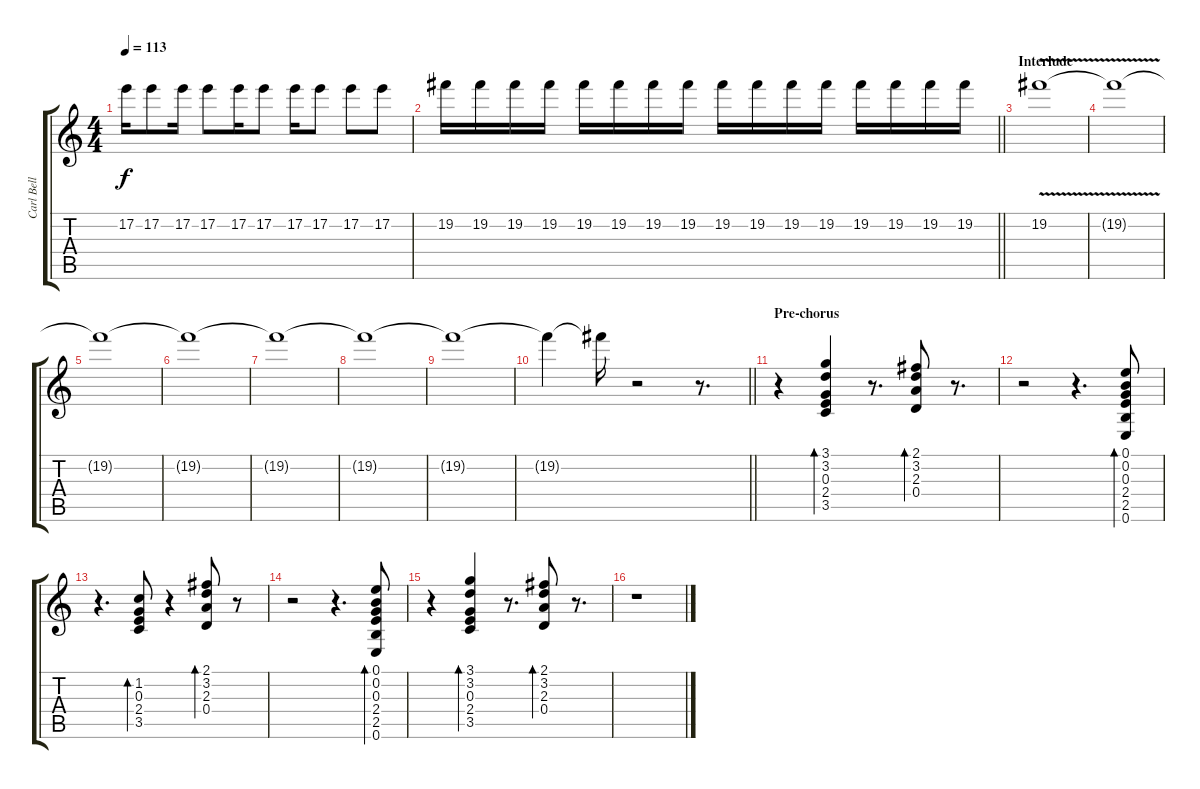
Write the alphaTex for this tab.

\track ("Carl Bell (Lead Guitar)" "Carl Bell ") {instrument overdrivenguitar}
\staff {score tabs}
\tuning (E4 B3 G3 D3 A2 E2) {hide}
\ts (4 4)
\tempo 113
\clef g2
\ks c
17.2.16{dy f} 17.2.8 17.2.16 17.2.8 17.2.16 17.2.8 17.2.16 17.2.8 17.2.8 17.2.8 |
\barLineRight lightlight
19.2.16 19.2.16 19.2.16 19.2.16 19.2.16 19.2.16 19.2.16 19.2.16 19.2.16 19.2.16 19.2.16 19.2.16 19.2.16 19.2.16 19.2.16 19.2.16 |
\section ("" "Interlude")
19.2{v}.1{volume 10} |
19.2{t}.1 |
19.2{t}.1 |
19.2{t}.1 |
19.2{t}.1 |
19.2{t}.1{volume 13} |
19.2{t}.1 |
\barLineRight lightlight
19.2{t}.4 19.2{t}.16 r.2 r.8{d} |
\section ("" "Pre-chorus")
r.4 (3.1 3.2 0.3 2.4 3.5).4{bd 120 volume 12 instrument guitarfretnoise} r.8{d} (2.1 3.2 2.3 0.4).8{bd 120} r.8{d} |
r.2 r.4{d} (0.1 0.2 0.3 2.4 2.5 0.6).8{bd 120} |
r.4{d} (1.2 0.3 2.4 3.5).8{bd 120} r.4 (2.1 3.2 2.3 0.4).8{bd 120} r.8 |
r.2 r.4{d} (0.1 0.2 0.3 2.4 2.5 0.6).8{bd 120} |
r.4 (3.1 3.2 0.3 2.4 3.5).4{bd 120} r.8{d} (2.1 3.2 2.3 0.4).8{bd 120} r.8{d} |
r.1
